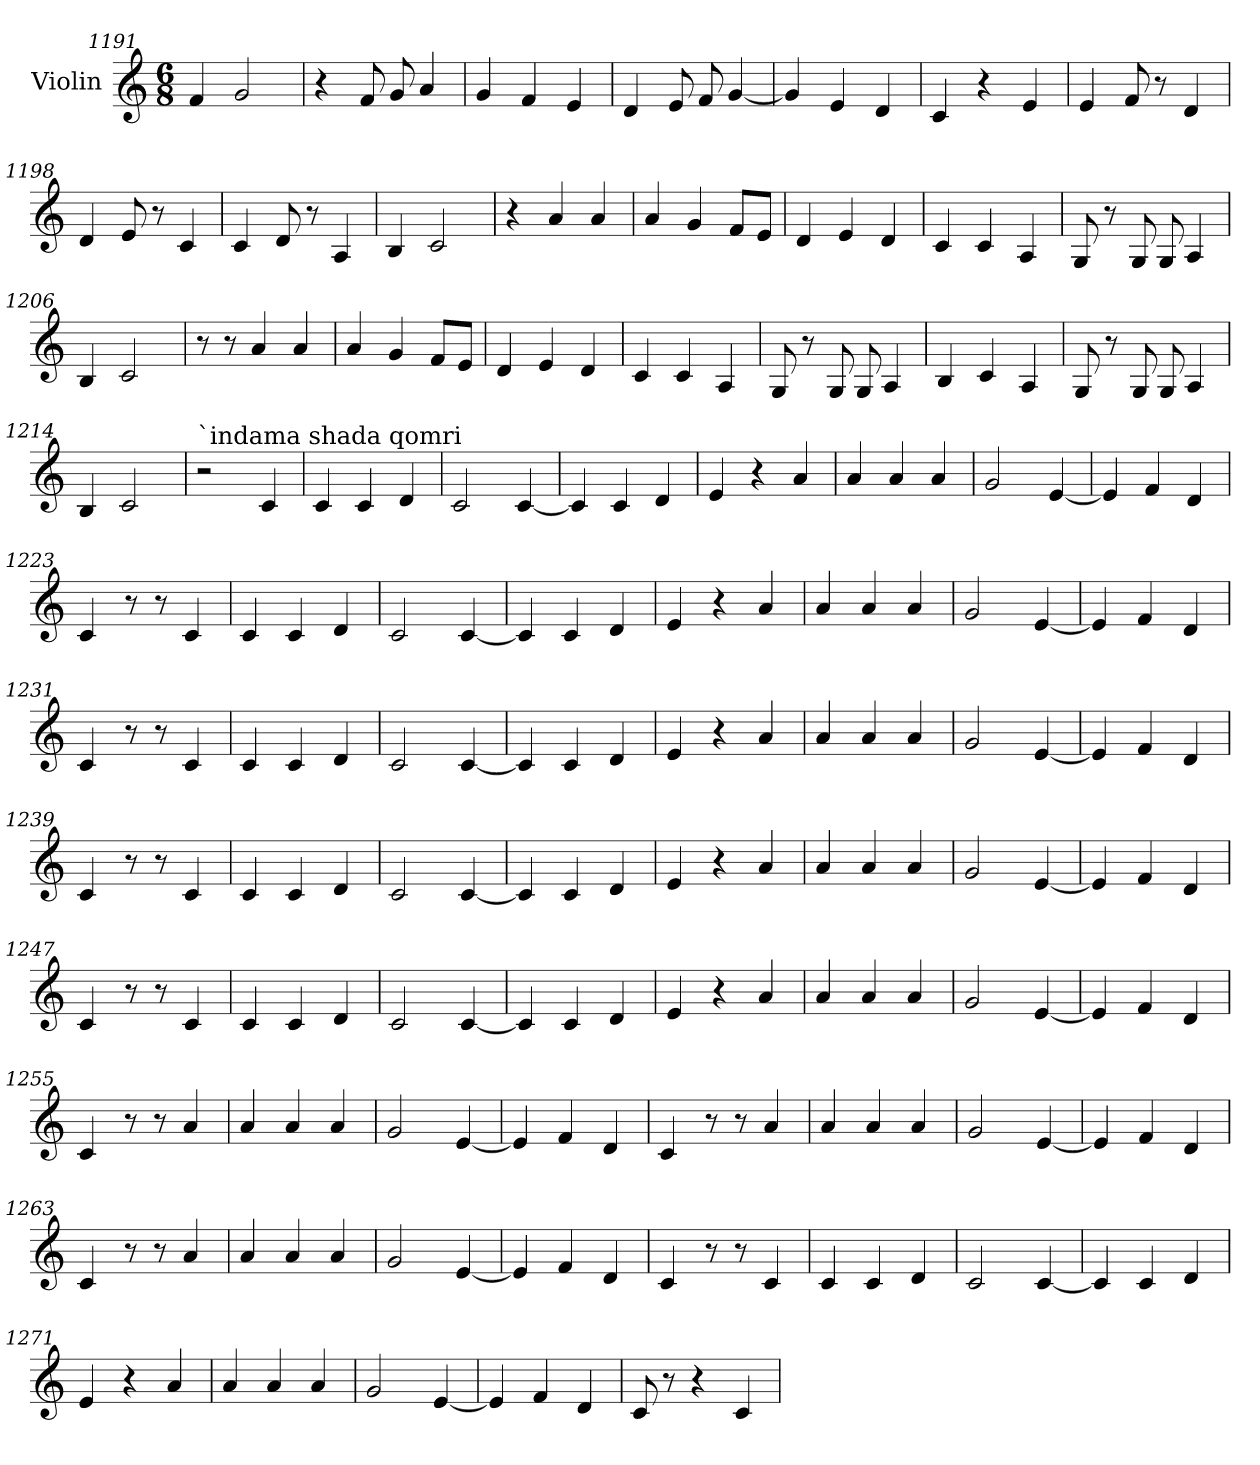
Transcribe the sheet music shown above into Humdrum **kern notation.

**kern
*part1
*staff1
*I"Violin
*clefG2
*k[]
*M6/8
=1191
4f/
2g/
=1192
4r
8f/
8g/
4a/
!!LO:LB:g=z
=1193
4g/
4f/
4e/
=1194
4d/
8e/
8f/
[4g/
=1195
4g/]
4e/
4d/
=1196
4c/
4r
4e/
=1197
4e/
8f/
8r
4d/
=1198
4d/
8e/
8r
4c/
=1199
4c/
8d/
8r
4A/
!!LO:LB:g=z
=1200
4B/
2c/
=1201
4r
4a/
4a/
=1202
4a/
4g/
8f/L
8e/J
=1203
4d/
4e/
4d/
=1204
4c/
4c/
4A/
=1205
8G/
8r
8G/
8G/
4A/
=1206
4B/
2c/
!!LO:LB:g=z
=1207
8r
8r
4a/
4a/
=1208
4a/
4g/
8f/L
8e/J
=1209
4d/
4e/
4d/
=1210
4c/
4c/
4A/
=1211
8G/
8r
8G/
8G/
4A/
=1212
4B/
4c/
4A/
!!LO:LB:g=z
=1213
8G/
8r
8G/
8G/
4A/
=1214
4B/
2c/
=1215
*MM160
!LO:TX:a:t=`indama shada qomri
2r
4c/
=1216
4c/
4c/
4d/
=1217
2c/
[4c/
=1218
4c/]
4c/
4d/
=1219
4e/
4r
4a/
!!LO:LB:g=z
=1220
4a/
4a/
4a/
=1221
2g/
[4e/
=1222
4e/]
4f/
4d/
=1223
4c/
8r
8r
4c/
=1224
4c/
4c/
4d/
=1225
2c/
[4c/
=1226
4c/]
4c/
4d/
!!LO:LB:g=z
=1227
4e/
4r
4a/
=1228
4a/
4a/
4a/
=1229
2g/
[4e/
=1230
4e/]
4f/
4d/
=1231
4c/
8r
8r
4c/
=1232
4c/
4c/
4d/
=1233
2c/
[4c/
!!LO:PB:g=z
=1234
4c/]
4c/
4d/
=1235
4e/
4r
4a/
=1236
4a/
4a/
4a/
=1237
2g/
[4e/
=1238
4e/]
4f/
4d/
=1239
4c/
8r
8r
4c/
=1240
4c/
4c/
4d/
!!LO:LB:g=z
=1241
2c/
[4c/
=1242
4c/]
4c/
4d/
=1243
4e/
4r
4a/
=1244
4a/
4a/
4a/
=1245
2g/
[4e/
=1246
4e/]
4f/
4d/
=1247
4c/
8r
8r
4c/
!!LO:LB:g=z
=1248
4c/
4c/
4d/
=1249
2c/
[4c/
=1250
4c/]
4c/
4d/
=1251
4e/
4r
4a/
=1252
4a/
4a/
4a/
=1253
2g/
[4e/
=1254
4e/]
4f/
4d/
!!LO:LB:g=z
=1255
4c/
8r
8r
4a/
=1256
4a/
4a/
4a/
=1257
2g/
[4e/
=1258
4e/]
4f/
4d/
=1259
4c/
8r
8r
4a/
=1260
4a/
4a/
4a/
=1261
2g/
[4e/
!!LO:LB:g=z
=1262
4e/]
4f/
4d/
=1263
4c/
8r
8r
4a/
=1264
4a/
4a/
4a/
=1265
2g/
[4e/
=1266
4e/]
4f/
4d/
=1267
4c/
8r
8r
4c/
=1268
4c/
4c/
4d/
!!LO:LB:g=z
=1269
2c/
[4c/
=1270
4c/]
4c/
4d/
=1271
4e/
4r
4a/
=1272
4a/
4a/
4a/
=1273
2g/
[4e/
=1274
4e/]
4f/
4d/
=1275
8c/
8r
4r
4c/
=
*-
